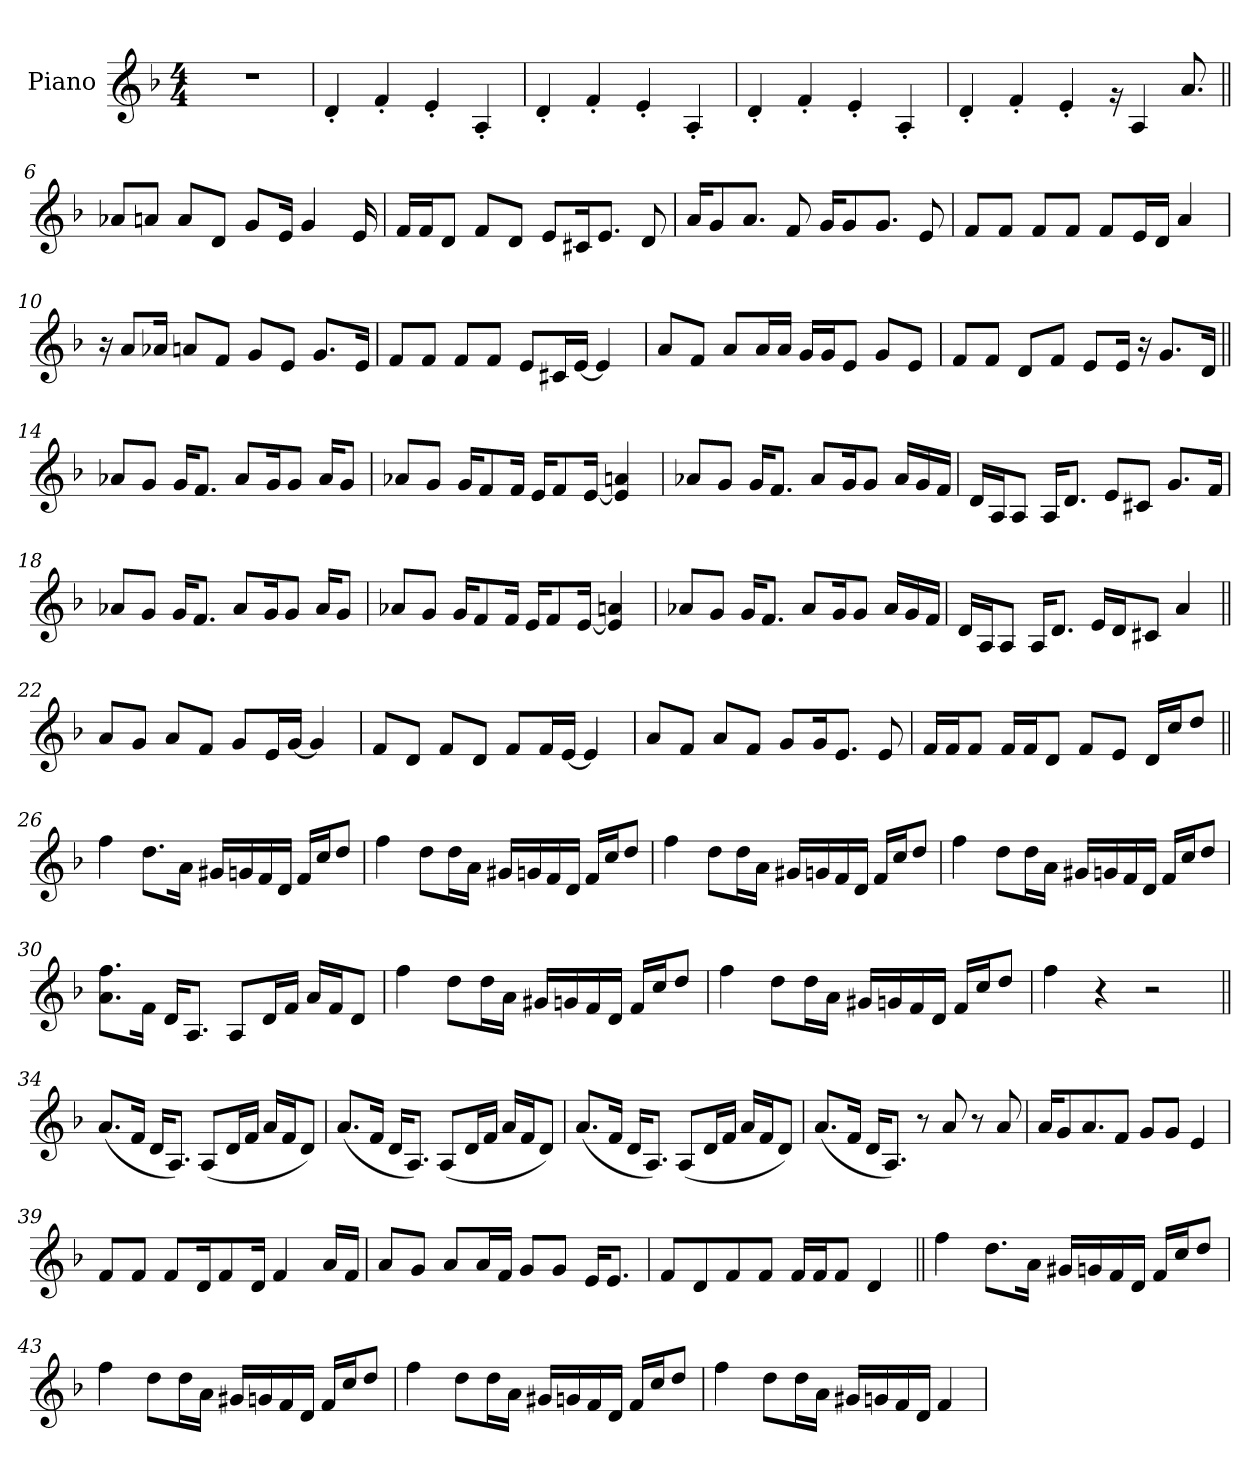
**kern
*part1
*staff1
*I"Piano
*I'Pno.
*clefG2
*k[b-]
*M4/4
=1
1r
=2
4d'!
4f'!
4e'!
4A'!
=3
4d'!
4f'!
4e'!
4A'!
=4
4d'!
4f'!
4e'!
4A'!
=5
4d'!
4f'!
4e'!
16rg
4A!
8.a
=6||
8a-XL
8anJ
8aL
8dJ
8gL
16eJk
4g
16e
=7
16fLL
16fJ
8dJ
8fL
8dJ
8eL
16c#XK
8.eJ
8d
=8
16aKL
8g
8.aJ
8f
16gKL
8g
8.gJ
8e
=9
8fL
8fJ
8fL
8fJ
8fL
16eL
16dJJ
4a
=10
16r
8aL
16a-XJk
8anL
8fJ
8gL
8eJ
8.gL
16eJk
=11
8fL
8fJ
8fL
8fJ
8eL
16c#XL
[16eJJ
4e]
=12
8aL
8fJ
8aL
16aL
16aJJ
16gLL
16gJ
8eJ
8gL
8eJ
=13
8fL
8fJ
8dL
8fJ
8eL
16eJk
16r
8.gL
16dJk
=14||
8a-XL
8gJ
16gKL
8.fJ
8a-L
16gK
8gJ
16a-KL
8gJ
=15
8a-XL
8gJ
16gKL
8f
16fJk
16eKL
8f
[16eJk
4e] 4an!
=16
8a-XL
8gJ
16gKL
8.fJ
8a-L
16gK
8gJ
16a-LL
16g
16fJJ
=17
16dLL
16AJ
8AJ
16AKL
8.dJ
8eL
8c#XJ
8.gL
16fJk
=18
8a-XL
8gJ
16gKL
8.fJ
8a-L
16gK
8gJ
16a-KL
8gJ
=19
8a-XL
8gJ
16gKL
8f
16fJk
16eKL
8f
[16eJk
4e] 4an!
=20
8a-XL
8gJ
16gKL
8.fJ
8a-L
16gK
8gJ
16a-LL
16g
16fJJ
=21
16dLL
16AJ
8AJ
16AKL
8.dJ
16eLL
16dJ
8c#XJ
4a
=22||
8aL
8gJ
8aL
8fJ
8gL
16eL
[16gJJ
4g]
=23
8fL
8dJ
8fL
8dJ
8fL
16fL
[16eJJ
4e]
=24
8aL
8fJ
8aL
8fJ
8gL
16gK
8.eJ
8e
=25
16fLL
16fJ
8fJ
16fLL
16fJ
8dJ
8fL
8eJ
16dLL
16ccJ
8ddJ
=26||
4ff
8.ddL
16a!Jk
16g#X!LL
16gn!
16f!
16d!JJ
16f!LL
16ccJ
8ddJ
=27
4ff
8ddL
16dd!L
16a!JJ
16g#X!LL
16gn!
16f!
16d!JJ
16f!LL
16ccJ
8ddJ
=28
4ff
8ddL
16dd!L
16a!JJ
16g#X!LL
16gn!
16f!
16d!JJ
16f!LL
16ccJ
8ddJ
=29
4ff
8ddL
16dd!L
16a!JJ
16g#X!LL
16gn!
16f!
16d!JJ
16f!LL
16ccJ
8ddJ
=30
8.a! 8.ffL
16f!Jk
16d!KL
8.A!J
8A!L
16d!L
16f!JJ
16a!LL
16f!J
8d!J
=31
4ff
8ddL
16dd!L
16a!JJ
16g#X!LL
16gn!
16f!
16d!JJ
16f!LL
16ccJ
8ddJ
=32
4ff
8ddL
16dd!L
16a!JJ
16g#X!LL
16gn!
16f!
16d!JJ
16f!LL
16ccJ
8ddJ
=33
4ff
4r
2r
=34||
(<8.a!L
16f!Jk
16d!KL
8.A!J)
(<8A!L
16d!L
16f!JJ
16a!LL
16f!J
8d!J)
=35
(<8.a!L
16f!Jk
16d!KL
8.A!J)
(<8A!L
16d!L
16f!JJ
16a!LL
16f!J
8d!J)
=36
(<8.a!L
16f!Jk
16d!KL
8.A!J)
(<8A!L
16d!L
16f!JJ
16a!LL
16f!J
8d!J)
=37
(<8.a!L
16f!Jk
16d!KL
8.A!J)
8r
8a
8r
8a
=38
16aKL
8g
8.a
8fJ
8gL
8gJ
4e
=39
8fL
8fJ
8fL
16dK
8f
16dJk
4f
16aLL
16fJJ
=40
8aL
8gJ
8aL
16aL
16fJJ
8gL
8gJ
16eKL
8.eJ
=41
8fL
8d
8f
8fJ
16fLL
16fJ
8fJ
4d
=42||
4ff
8.ddL
16a!Jk
16g#X!LL
16gn!
16f!
16d!JJ
16f!LL
16ccJ
8ddJ
=43
4ff
8ddL
16dd!L
16a!JJ
16g#X!LL
16gn!
16f!
16d!JJ
16f!LL
16ccJ
8ddJ
=44
4ff
8ddL
16dd!L
16a!JJ
16g#X!LL
16gn!
16f!
16d!JJ
16f!LL
16ccJ
8ddJ
=45
4ff
8ddL
16dd!L
16a!JJ
16g#X!LL
16gn!
16f!
16d!JJ
4f!
=
*-
